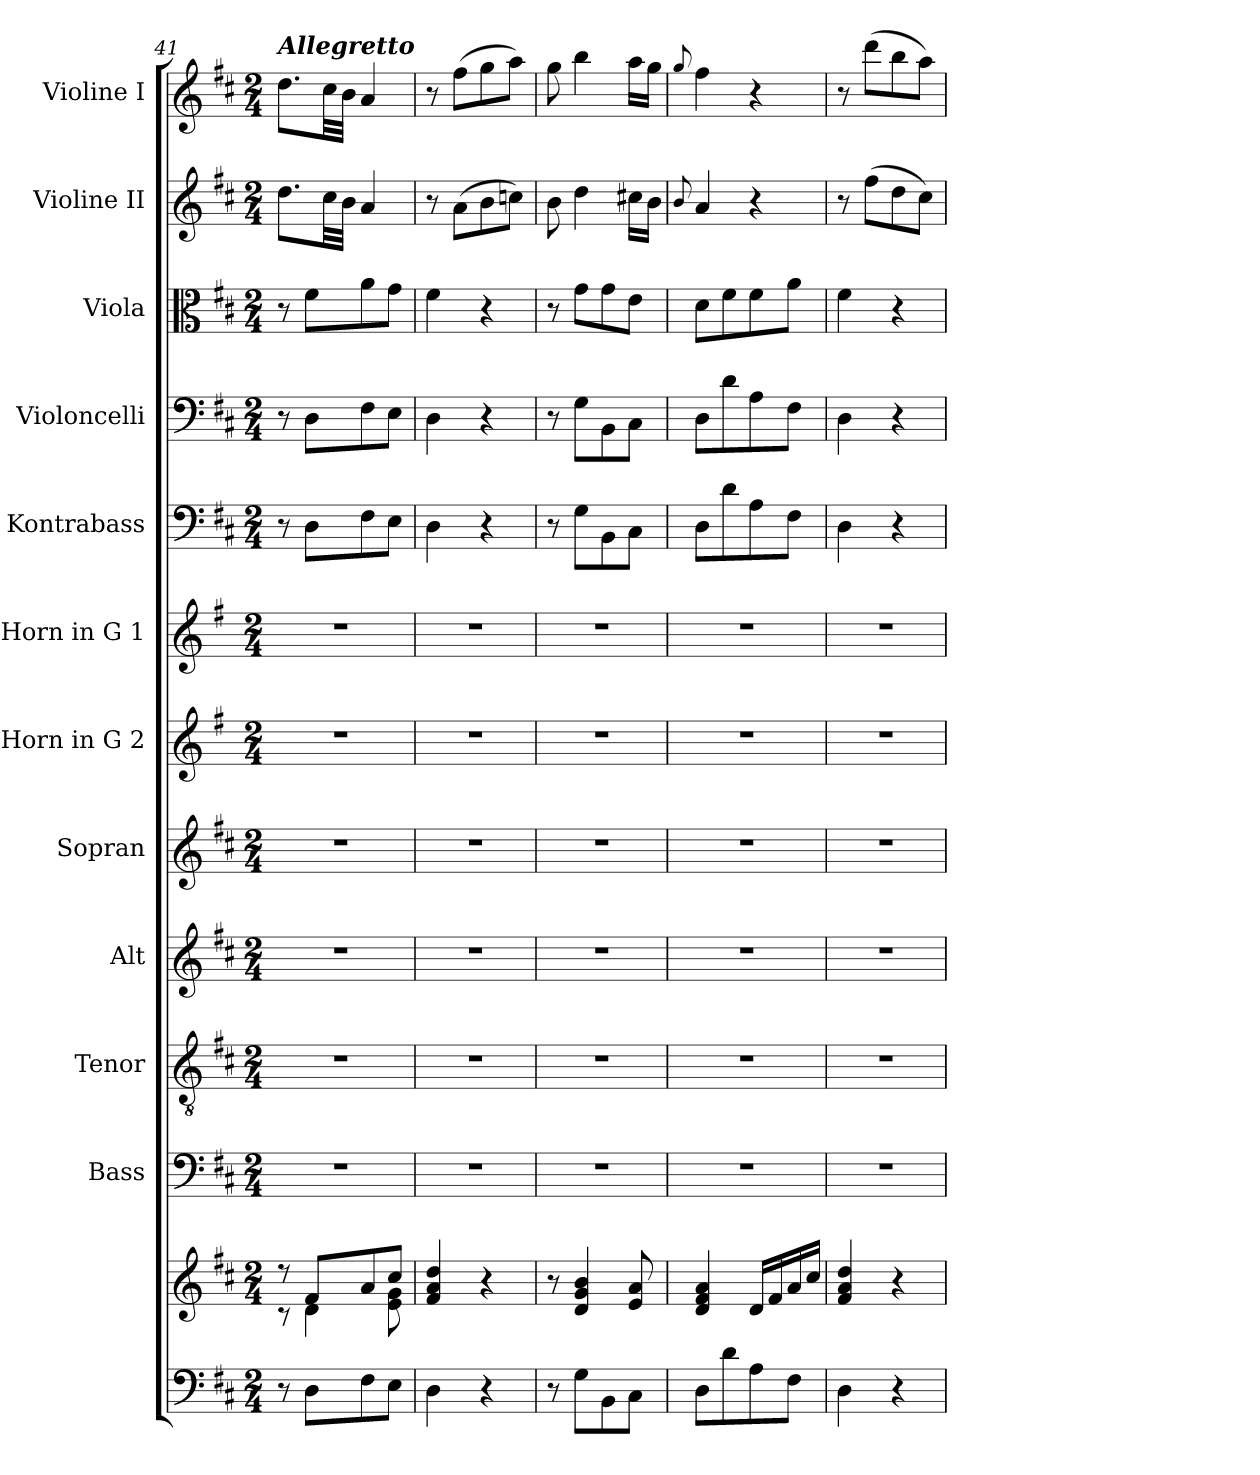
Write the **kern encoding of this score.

**kern	**kern	**kern	**kern	**kern	**kern	**kern	**kern	**kern	**kern	**kern	**kern	**kern
*part12	*part12	*part11	*part10	*part9	*part8	*part7	*part6	*part5	*part4	*part3	*part2	*part1
*staff13	*staff12	*staff11	*staff10	*staff9	*staff8	*staff7	*staff6	*staff5	*staff4	*staff3	*staff2	*staff1
*	*	*I"Bass	*I"Tenor	*I"Alt	*I"Sopran	*I"Horn in G 2	*I"Horn in G 1	*I"Kontrabass	*I"Violoncelli	*I"Viola	*I"Violine II	*I"Violine I
*	*	*I'B.	*I'T.	*I'A.	*I'S.	*I'Hrn. G 2	*I'Hrn. G 1	*I'Kb.	*I'Vc.	*I'Vla.	*I'Vl. II	*I'Vl. I
!!LO:PB:g=z
*clefF4	*clefG2	*clefF4	*clefGv2	*clefG2	*clefG2	*clefG2	*clefG2	*clefF4	*clefF4	*clefC3	*clefG2	*clefG2
*	*	*	*	*	*	*ITrd3c5	*ITrd3c5	*ITrd7c12	*	*	*	*
*k[f#c#]	*k[f#c#]	*k[f#c#]	*k[f#c#]	*k[f#c#]	*k[f#c#]	*k[f#c#]	*k[f#c#]	*k[f#c#]	*k[f#c#]	*k[f#c#]	*k[f#c#]	*k[f#c#]
*D:	*D:	*D:	*D:	*D:	*D:	*D:	*D:	*D:	*D:	*D:	*D:	*D:
*M2/4	*M2/4	*M2/4	*M2/4	*M2/4	*M2/4	*M2/4	*M2/4	*M2/4	*M2/4	*M2/4	*M2/4	*M2/4
=41	=41	=41	=41	=41	=41	=41	=41	=41	=41	=41	=41	=41
*	*^	*	*	*	*	*	*	*	*	*	*	*
!	!	!	!	!	!	!	!	!	!	!	!	!	!LO:TX:a:Bi:t=Allegretto
8r	8r	8r	2r	2r	2r	2r	2r	2r	8r	8r	8r	8.dd\L	8.dd\L
8D\L	8f#/L	4d\	.	.	.	.	.	.	8DD\L	8D\L	8f#\L	.	.
.	.	.	.	.	.	.	.	.	.	.	.	32cc#\LL	32cc#\LL
.	.	.	.	.	.	.	.	.	.	.	.	32b\JJJ	32b\JJJ
8F#\	8a/	.	.	.	.	.	.	.	8FF#\	8F#\	8a\	4a/	4a/
8E\J	8cc#/J	8e\ 8g\	.	.	.	.	.	.	8EE\J	8E\J	8g\J	.	.
*	*v	*v	*	*	*	*	*	*	*	*	*	*	*
=42	=42	=42	=42	=42	=42	=42	=42	=42	=42	=42	=42	=42
4D\	4f#/ 4a/ 4dd/	2r	2r	2r	2r	2r	2r	4DD\	4D\	4f#\	8r	8r
.	.	.	.	.	.	.	.	.	.	.	(>8a\L	(>8ff#\L
4r	4r	.	.	.	.	.	.	4r	4r	4r	8b\	8gg\
.	.	.	.	.	.	.	.	.	.	.	8ccn\J)	8aa\J)
=43	=43	=43	=43	=43	=43	=43	=43	=43	=43	=43	=43	=43
8r	8r	2r	2r	2r	2r	2r	2r	8r	8r	8r	8b\	8gg\
8G\L	4d/ 4g/ 4b/	.	.	.	.	.	.	8GG\L	8G\L	8g\L	4dd\	4bb\
8BB\	.	.	.	.	.	.	.	8BBB\	8BB\	8g\	.	.
8C#\J	8e/ 8a/	.	.	.	.	.	.	8CC#\J	8C#\J	8e\J	16cc#X\LL	16aa\LL
.	.	.	.	.	.	.	.	.	.	.	16b\JJ	16gg\JJ
=44	=44	=44	=44	=44	=44	=44	=44	=44	=44	=44	=44	=44
.	.	.	.	.	.	.	.	.	.	.	8qqb/	8qqgg/
8D\L	4d/ 4f#/ 4a/	2r	2r	2r	2r	2r	2r	8DD\L	8D\L	8d\L	4a/	4ff#\
8d\	.	.	.	.	.	.	.	8D\	8d\	8f#\	.	.
8A\	16d/LL	.	.	.	.	.	.	8AA\	8A\	8f#\	4r	4r
.	16f#/	.	.	.	.	.	.	.	.	.	.	.
8F#\J	16a/	.	.	.	.	.	.	8FF#\J	8F#\J	8a\J	.	.
.	16cc#/JJ	.	.	.	.	.	.	.	.	.	.	.
=45	=45	=45	=45	=45	=45	=45	=45	=45	=45	=45	=45	=45
4D\	4f#/ 4a/ 4dd/	2r	2r	2r	2r	2r	2r	4DD\	4D\	4f#\	8r	8r
.	.	.	.	.	.	.	.	.	.	.	(>8ff#\L	(>8ddd\L
4r	4r	.	.	.	.	.	.	4r	4r	4r	8dd\	8bb\
.	.	.	.	.	.	.	.	.	.	.	8cc#\J)	8aa\J)
=	=	=	=	=	=	=	=	=	=	=	=	=
*-	*-	*-	*-	*-	*-	*-	*-	*-	*-	*-	*-	*-
